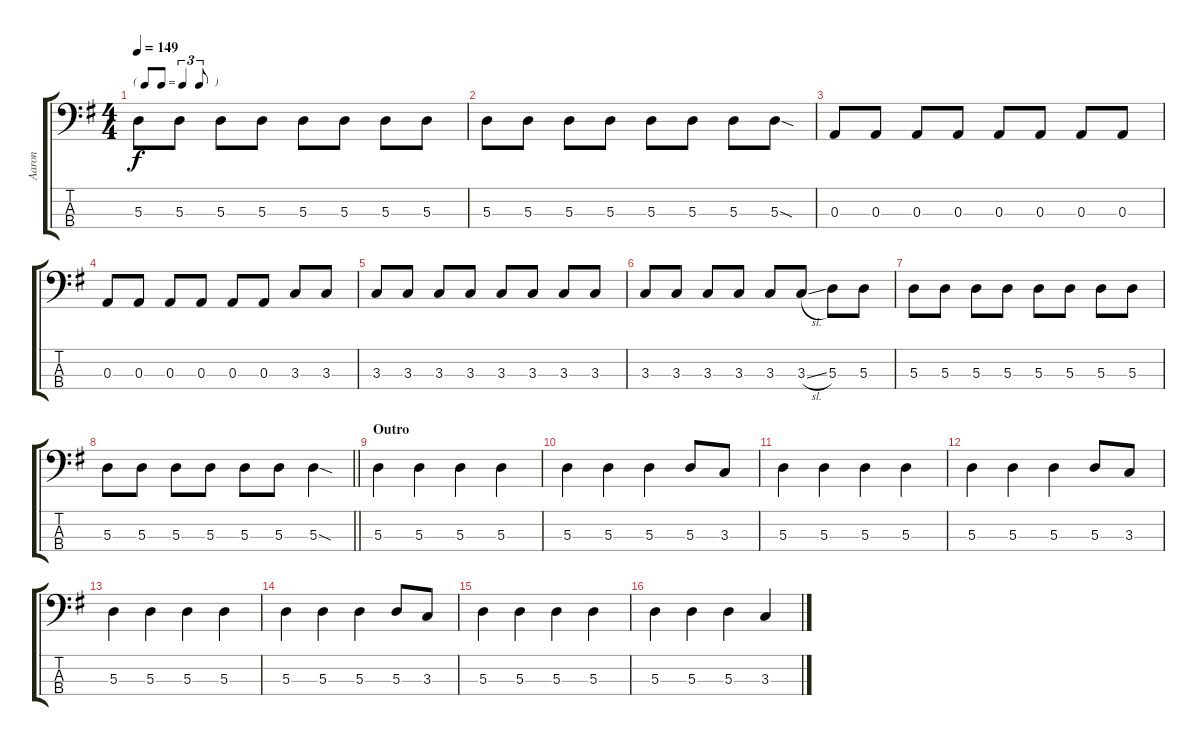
\track ("Aaron" "Aaron") {instrument electricbasspick}
\staff {score tabs}
\tuning (G2 D2 A1 D1) {hide}
\ts (4 4)
\tf triplet8th
\tempo 149
\clef f4
\ks g
5.3.8{dy f} 5.3.8 5.3.8 5.3.8 5.3.8 5.3.8 5.3.8 5.3.8 |
5.3.8 5.3.8 5.3.8 5.3.8 5.3.8 5.3.8 5.3.8 5.3{sod}.8 |
0.3.8 0.3.8 0.3.8 0.3.8 0.3.8 0.3.8 0.3.8 0.3.8 |
0.3.8 0.3.8 0.3.8 0.3.8 0.3.8 0.3.8 3.3.8 3.3.8 |
3.3.8 3.3.8 3.3.8 3.3.8 3.3.8 3.3.8 3.3.8 3.3.8 |
3.3.8 3.3.8 3.3.8 3.3.8 3.3.8 3.3{sl}.8 5.3.8 5.3.8 |
5.3.8 5.3.8 5.3.8 5.3.8 5.3.8 5.3.8 5.3.8 5.3.8 |
\barLineRight lightlight
5.3.8 5.3.8 5.3.8 5.3.8 5.3.8 5.3.8 5.3{sod}.4 |
\section ("" "Outro")
5.3.4 5.3.4 5.3.4 5.3.4 |
5.3.4 5.3.4 5.3.4 5.3.8 3.3.8 |
5.3.4 5.3.4 5.3.4 5.3.4 |
5.3.4 5.3.4 5.3.4 5.3.8 3.3.8 |
5.3.4 5.3.4 5.3.4 5.3.4 |
5.3.4 5.3.4 5.3.4 5.3.8 3.3.8 |
5.3.4 5.3.4 5.3.4 5.3.4 |
5.3.4 5.3.4 5.3.4 3.3.4
